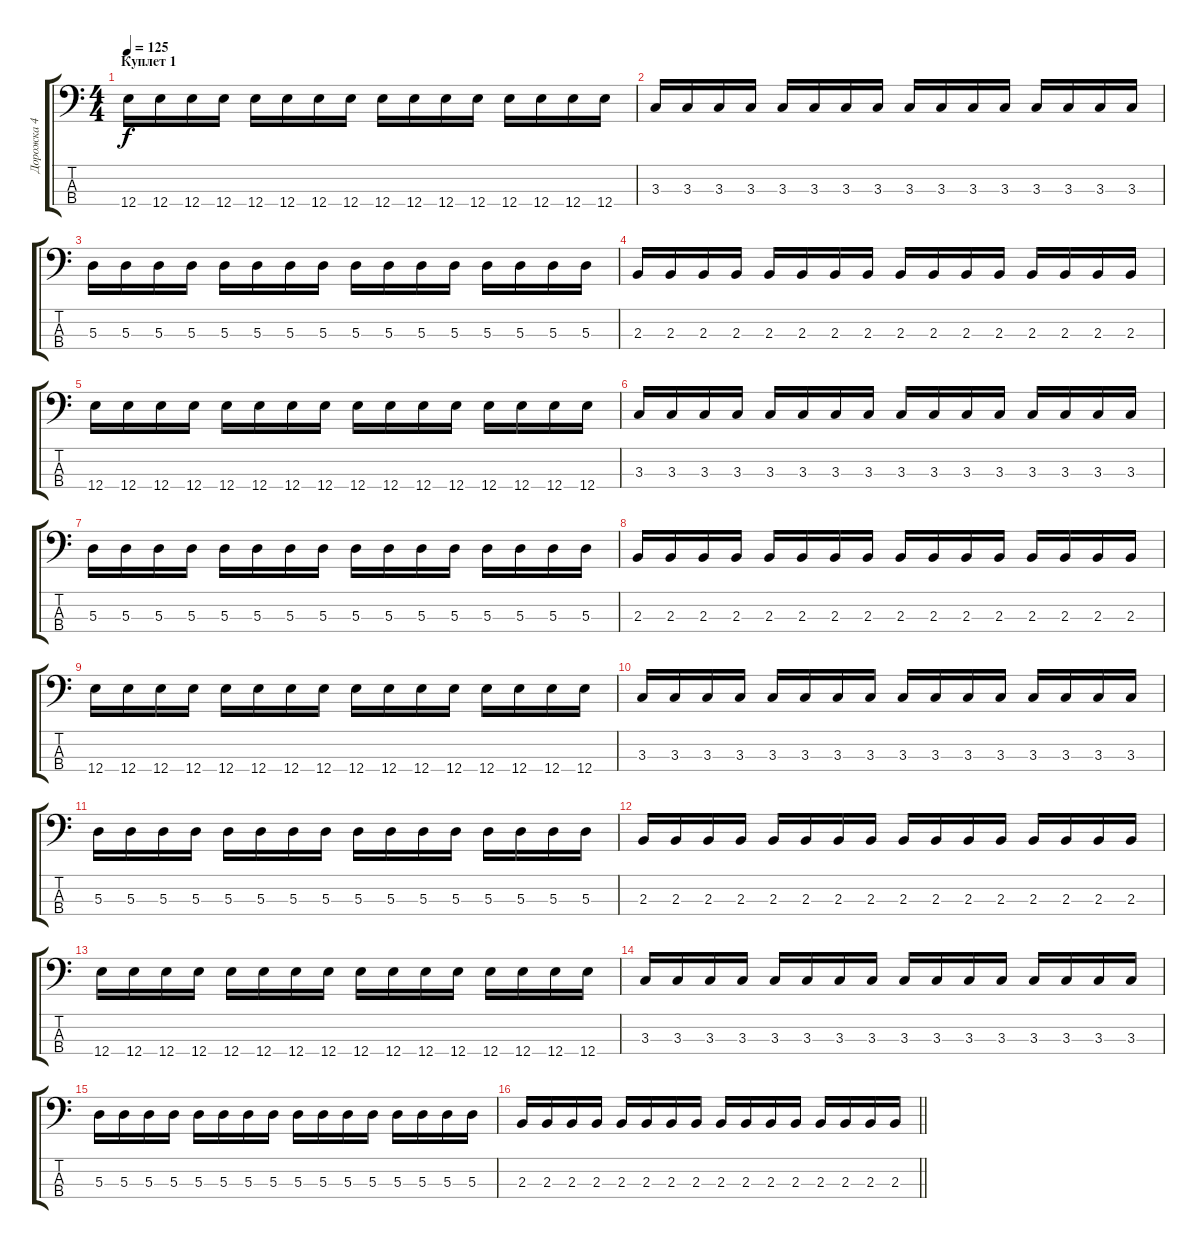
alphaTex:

\track ("Дорожка 4" "Дорожка 4") {instrument acousticbass}
\staff {score tabs}
\tuning (G2 D2 A1 E1) {hide}
\ts (4 4)
\section ("" "Куплет 1")
\tempo 125
\clef f4
\ks c
12.4.16{dy f} 12.4.16 12.4.16 12.4.16 12.4.16 12.4.16 12.4.16 12.4.16 12.4.16 12.4.16 12.4.16 12.4.16 12.4.16 12.4.16 12.4.16 12.4.16 |
3.3.16 3.3.16 3.3.16 3.3.16 3.3.16 3.3.16 3.3.16 3.3.16 3.3.16 3.3.16 3.3.16 3.3.16 3.3.16 3.3.16 3.3.16 3.3.16 |
5.3.16 5.3.16 5.3.16 5.3.16 5.3.16 5.3.16 5.3.16 5.3.16 5.3.16 5.3.16 5.3.16 5.3.16 5.3.16 5.3.16 5.3.16 5.3.16 |
2.3.16 2.3.16 2.3.16 2.3.16 2.3.16 2.3.16 2.3.16 2.3.16 2.3.16 2.3.16 2.3.16 2.3.16 2.3.16 2.3.16 2.3.16 2.3.16 |
12.4.16 12.4.16 12.4.16 12.4.16 12.4.16 12.4.16 12.4.16 12.4.16 12.4.16 12.4.16 12.4.16 12.4.16 12.4.16 12.4.16 12.4.16 12.4.16 |
3.3.16 3.3.16 3.3.16 3.3.16 3.3.16 3.3.16 3.3.16 3.3.16 3.3.16 3.3.16 3.3.16 3.3.16 3.3.16 3.3.16 3.3.16 3.3.16 |
5.3.16 5.3.16 5.3.16 5.3.16 5.3.16 5.3.16 5.3.16 5.3.16 5.3.16 5.3.16 5.3.16 5.3.16 5.3.16 5.3.16 5.3.16 5.3.16 |
2.3.16 2.3.16 2.3.16 2.3.16 2.3.16 2.3.16 2.3.16 2.3.16 2.3.16 2.3.16 2.3.16 2.3.16 2.3.16 2.3.16 2.3.16 2.3.16 |
12.4.16 12.4.16 12.4.16 12.4.16 12.4.16 12.4.16 12.4.16 12.4.16 12.4.16 12.4.16 12.4.16 12.4.16 12.4.16 12.4.16 12.4.16 12.4.16 |
3.3.16 3.3.16 3.3.16 3.3.16 3.3.16 3.3.16 3.3.16 3.3.16 3.3.16 3.3.16 3.3.16 3.3.16 3.3.16 3.3.16 3.3.16 3.3.16 |
5.3.16 5.3.16 5.3.16 5.3.16 5.3.16 5.3.16 5.3.16 5.3.16 5.3.16 5.3.16 5.3.16 5.3.16 5.3.16 5.3.16 5.3.16 5.3.16 |
2.3.16 2.3.16 2.3.16 2.3.16 2.3.16 2.3.16 2.3.16 2.3.16 2.3.16 2.3.16 2.3.16 2.3.16 2.3.16 2.3.16 2.3.16 2.3.16 |
12.4.16 12.4.16 12.4.16 12.4.16 12.4.16 12.4.16 12.4.16 12.4.16 12.4.16 12.4.16 12.4.16 12.4.16 12.4.16 12.4.16 12.4.16 12.4.16 |
3.3.16 3.3.16 3.3.16 3.3.16 3.3.16 3.3.16 3.3.16 3.3.16 3.3.16 3.3.16 3.3.16 3.3.16 3.3.16 3.3.16 3.3.16 3.3.16 |
5.3.16 5.3.16 5.3.16 5.3.16 5.3.16 5.3.16 5.3.16 5.3.16 5.3.16 5.3.16 5.3.16 5.3.16 5.3.16 5.3.16 5.3.16 5.3.16 |
\barLineRight lightlight
2.3.16 2.3.16 2.3.16 2.3.16 2.3.16 2.3.16 2.3.16 2.3.16 2.3.16 2.3.16 2.3.16 2.3.16 2.3.16 2.3.16 2.3.16 2.3.16
